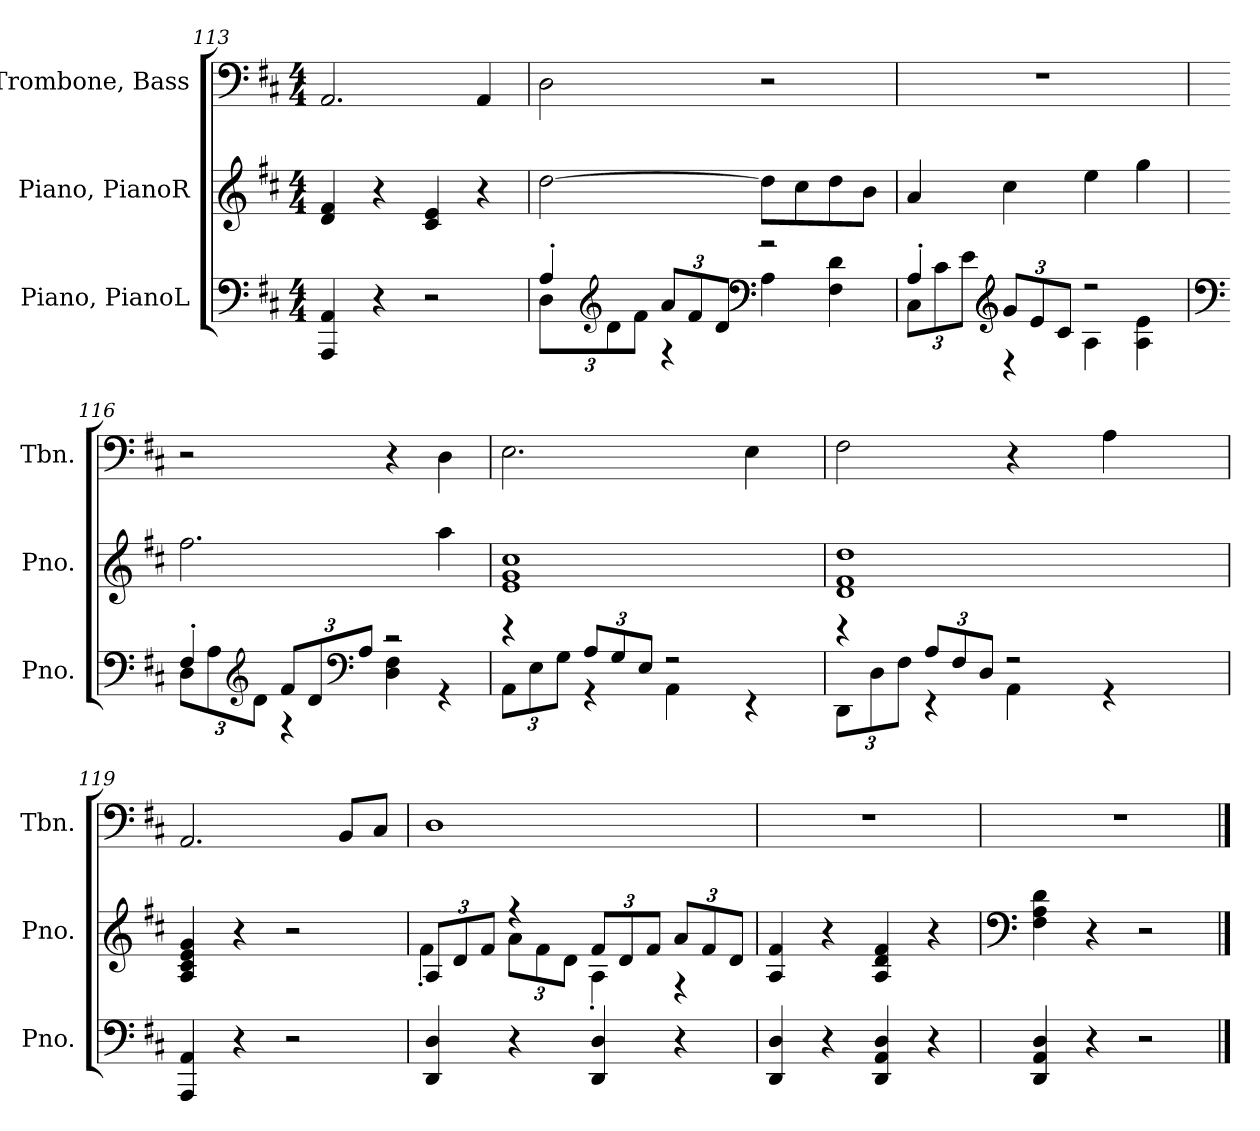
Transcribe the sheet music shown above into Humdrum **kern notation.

**kern	**kern	**kern
*part3	*part2	*part1
*staff3	*staff2	*staff1
*I"Piano, PianoL	*I"Piano, PianoR	*I"Trombone, Bass
*I'Pno.	*I'Pno.	*I'Tbn.
*clefF4	*clefG2	*clefF4
*k[f#c#]	*k[f#c#]	*k[f#c#]
*M4/4	*M4/4	*M4/4
=113	=113	=113
4AAA/ 4AA/	4d/ 4f#/	2.AA/
4r	4r	.
2r	4c#/ 4e/	.
.	4r	4AA/
!!LO:LB:g=z
=114	=114	=114
*^	*	*
*	*Xbrackettup	*	*
4A'/	12D\L	[2dd\	2D\
*clefG2	*	*	*
.	12d\	.	.
.	12f#\J	.	.
12a/L	4r	.	.
12f#/	.	.	.
12d/J	.	.	.
*clefF4	*	*	*
2r	4A\	8dd\L]	2r
.	.	8cc#\	.
.	4F#\ 4d\	8dd\	.
.	.	8b\J	.
=115	=115	=115	=115
4A'/	12C#\L	4a/	1r
.	12c#\	.	.
.	12e\J	.	.
*clefG2	*	*	*
12g/L	4r	4cc#\	.
12e/	.	.	.
12c#/J	.	.	.
2r	4A\	4ee\	.
.	4A\ 4e\	4gg\	.
=116	=116	=116	=116
*clefF4	*	*	*
4F#'/	12D\L	2.ff#\	2r
.	12A\	.	.
*clefG2	*	*	*
.	12d\J	.	.
12f#/L	4r	.	.
12d/	.	.	.
*clefF4	*	*	*
12A/J	.	.	.
2r	4D\ 4F#\	.	4r
.	4r	4aa\	4D\
!!LO:PB:g=z
=117	=117	=117	=117
*	*	*	*^
*	*	*	*	*^
*	*	*	*	*	*^
*	*	*	*	*	*	*^
4r	12AA\L	1e 1g 1cc#	2.E\	2ryy	2ryy	2ryy	2...ryy
.	12E\	.	.	.	.	.	.
.	12G\J	.	.	.	.	.	.
12A/L	4r	.	.	.	.	.	.
12G/	.	.	.	.	.	.	.
12E/J	.	.	.	.	.	.	.
2r	4AA\	.	.	16ryy	8ryy	4ryy	.
*	*	*	*MM131	*	*	*	*
.	.	.	.	4..ryy	.	.	.
*	*	*	*MM130	*	*	*	*
.	.	.	.	.	4.ryy	.	.
*	*	*	*MM129	*	*	*	*
.	4r	.	4E\	.	.	16ryy	.
*	*	*	*MM128	*	*	*	*
.	.	.	.	.	.	8.ryy	.
*	*	*	*MM127	*	*	*	*
.	.	.	.	.	.	.	16ryy
=118	=118	=118	=118	=118	=118	=118	=118
*	*	*	*	*	*^	*^	*^
*	*	*	*	*	*	*	*	*	*	*
4r	12DD\L	1d 1f# 1dd	2F#\	16ryy	3ryy	3ryy	2ryy	3%2ryy	3%2ryy	2...ryy
*	*	*	*MM132	*	*	*	*	*	*	*
.	.	.	.	2...ryy	.	.	.	.	.	.
.	12D\	.	.	.	.	.	.	.	.	.
.	12F#\J	.	.	.	.	.	.	.	.	.
12A/L	4r	.	.	.	.	.	.	.	.	.
12F#/	.	.	.	.	6ryy	6...ryy	.	.	.	.
12D/J	.	.	.	.	.	.	.	.	.	.
2r	4AA\	.	4r	.	24..ryy	.	8..ryy	.	.	.
*	*	*	*MM127	*	*	*	*	*	*	*
.	.	.	.	.	3ryy	.	.	.	.	.
*	*	*	*MM122	*	*	*	*	*	*	*
.	.	.	.	.	.	3ryy	.	.	.	.
.	.	.	.	.	.	.	.	12.ryy	6ryy	.
*	*	*	*MM117	*	*	*	*	*	*	*
.	.	.	.	.	.	.	4ryy	.	.	.
.	4r	.	4A\	.	.	.	.	.	.	.
*	*	*	*MM112	*	*	*	*	*	*	*
.	.	.	.	.	.	.	.	6ryy	.	.
.	.	.	.	.	.	.	.	.	48.ryy	.
*	*	*	*MM108	*	*	*	*	*	*	*
.	.	.	.	.	.	.	.	.	12ryy	.
.	.	.	.	.	12ryy	.	.	.	.	.
*	*	*	*MM103	*	*	*	*	*	*	*
.	.	.	.	.	.	.	.	.	.	16ryy
.	.	.	.	.	.	.	.	.	24ryy	.
.	.	.	.	.	.	.	.	24ryy	.	.
.	.	.	.	.	.	.	32ryy	.	.	.
.	.	.	.	.	.	48ryy	.	.	.	.
.	.	.	.	.	96ryy	.	.	.	96ryy	.
*v	*v	*	*v	*v	*v	*v	*v	*v	*v	*v
=119	=119	=119
*	*	*MM62
4AAA/ 4AA/	4A/ 4c#/ 4e/ 4g/	2.AA/
4r	4r	.
2r	2r	.
*	*	*MM132
.	.	8BB/L
.	.	8C#/J
!!LO:LB:g=z
=120	=120	=120
*	*Xbrackettup	*
*	*^	*
4DD/ 4D/	12A/L	4f#'\	1D
.	12d/	.	.
.	12f#/J	.	.
4r	4r	12a\L	.
.	.	12f#\	.
.	.	12d\J	.
4DD/ 4D/	12f#/L	4A'\	.
.	12d/	.	.
.	12f#/J	.	.
4r	12a/L	4r	.
.	12f#/	.	.
.	12d/J	.	.
*	*v	*v	*
=121	=121	=121
4DD/ 4D/	4A/ 4f#/	1r
4r	4r	.
4DD/ 4AA/ 4D/	4A/ 4d/ 4f#/	.
4r	4r	.
=122	=122	=122
*	*clefF4	*
4DD/ 4AA/ 4D/	4F#\ 4A\ 4d\	1r
4r	4r	.
2r	2r	.
==	==	==
*-	*-	*-
